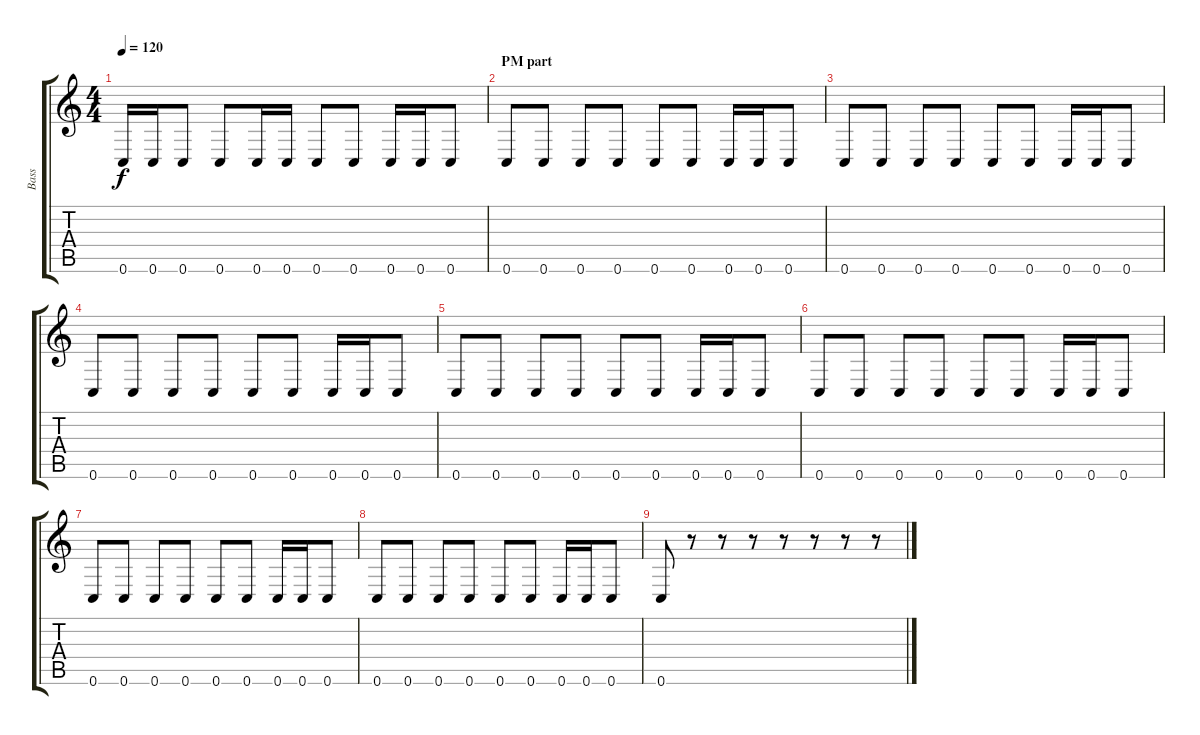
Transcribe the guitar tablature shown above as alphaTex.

\track ("Bass" "Bass") {instrument electricbasspick}
\staff {score tabs}
\tuning (D4 A3 F3 C3 G2 C2) {hide}
\ts (4 4)
\tempo 120
\clef g2
\ks c
0.6.16{dy f} 0.6.16 0.6.8 0.6.8 0.6.16 0.6.16 0.6.8 0.6.8 0.6.16 0.6.16 0.6.8 |
\section ("" "PM part")
0.6.8 0.6.8 0.6.8 0.6.8 0.6.8 0.6.8 0.6.16 0.6.16 0.6.8 |
0.6.8 0.6.8 0.6.8 0.6.8 0.6.8 0.6.8 0.6.16 0.6.16 0.6.8 |
0.6.8 0.6.8 0.6.8 0.6.8 0.6.8 0.6.8 0.6.16 0.6.16 0.6.8 |
0.6.8 0.6.8 0.6.8 0.6.8 0.6.8 0.6.8 0.6.16 0.6.16 0.6.8 |
0.6.8 0.6.8 0.6.8 0.6.8 0.6.8 0.6.8 0.6.16 0.6.16 0.6.8 |
0.6.8 0.6.8 0.6.8 0.6.8 0.6.8 0.6.8 0.6.16 0.6.16 0.6.8 |
0.6.8 0.6.8 0.6.8 0.6.8 0.6.8 0.6.8 0.6.16 0.6.16 0.6.8 |
0.6.8 r.8 r.8 r.8 r.8 r.8 r.8 r.8
